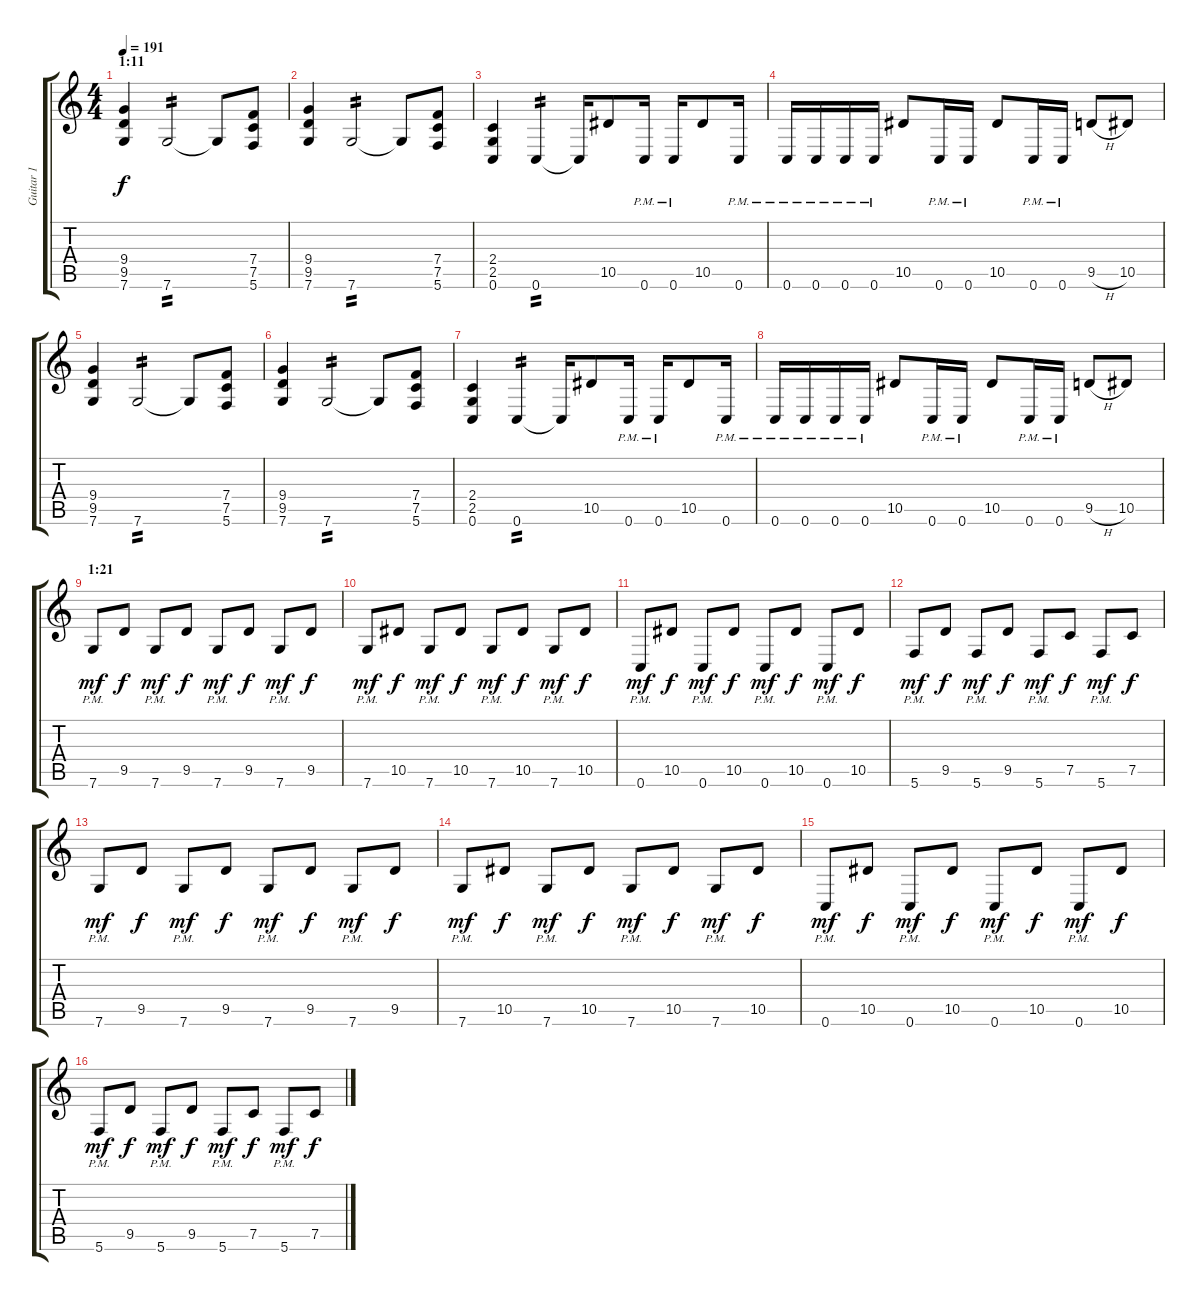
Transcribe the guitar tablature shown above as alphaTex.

\track ("Guitar 1" "Guitar 1") {instrument distortionguitar}
\staff {score tabs}
\tuning (C4 G3 Eb3 Bb2 F2 C2) {hide}
\ts (4 4)
\section ("" "1:11")
\tempo 191
\clef g2
\ks c
(9.4 9.5 7.6).4{dy f} 7.6.2{tp 2} 7.6{t}.8 (7.4 7.5 5.6).8 |
(9.4 9.5 7.6).4 7.6.2{tp 2} 7.6{t}.8 (7.4 7.5 5.6).8 |
(2.4 2.5 0.6).4 0.6.4{tp 2} 0.6{t}.16 10.5.8 0.6{pm}.16 0.6{pm}.16 10.5.8 0.6{pm}.16 |
0.6{pm}.16 0.6{pm}.16 0.6{pm}.16 0.6{pm}.16 10.5.8 0.6{pm}.16 0.6{pm}.16 10.5.8 0.6{pm}.16 0.6{pm}.16 9.5{h}.8 10.5.8 |
(9.4 9.5 7.6).4 7.6.2{tp 2} 7.6{t}.8 (7.4 7.5 5.6).8 |
(9.4 9.5 7.6).4 7.6.2{tp 2} 7.6{t}.8 (7.4 7.5 5.6).8 |
(2.4 2.5 0.6).4 0.6.4{tp 2} 0.6{t}.16 10.5.8 0.6{pm}.16 0.6{pm}.16 10.5.8 0.6{pm}.16 |
0.6{pm}.16 0.6{pm}.16 0.6{pm}.16 0.6{pm}.16 10.5.8 0.6{pm}.16 0.6{pm}.16 10.5.8 0.6{pm}.16 0.6{pm}.16 9.5{h}.8 10.5.8 |
\section ("" "1:21")
7.6{pm}.8{dy mf} 9.5.8{dy f} 7.6{pm}.8{dy mf} 9.5.8{dy f} 7.6{pm}.8{dy mf} 9.5.8{dy f} 7.6{pm}.8{dy mf} 9.5.8{dy f} |
7.6{pm}.8{dy mf} 10.5.8{dy f} 7.6{pm}.8{dy mf} 10.5.8{dy f} 7.6{pm}.8{dy mf} 10.5.8{dy f} 7.6{pm}.8{dy mf} 10.5.8{dy f} |
0.6{pm}.8{dy mf} 10.5.8{dy f} 0.6{pm}.8{dy mf} 10.5.8{dy f} 0.6{pm}.8{dy mf} 10.5.8{dy f} 0.6{pm}.8{dy mf} 10.5.8{dy f} |
5.6{pm}.8{dy mf} 9.5.8{dy f} 5.6{pm}.8{dy mf} 9.5.8{dy f} 5.6{pm}.8{dy mf} 7.5.8{dy f} 5.6{pm}.8{dy mf} 7.5.8{dy f} |
7.6{pm}.8{dy mf} 9.5.8{dy f} 7.6{pm}.8{dy mf} 9.5.8{dy f} 7.6{pm}.8{dy mf} 9.5.8{dy f} 7.6{pm}.8{dy mf} 9.5.8{dy f} |
7.6{pm}.8{dy mf} 10.5.8{dy f} 7.6{pm}.8{dy mf} 10.5.8{dy f} 7.6{pm}.8{dy mf} 10.5.8{dy f} 7.6{pm}.8{dy mf} 10.5.8{dy f} |
0.6{pm}.8{dy mf} 10.5.8{dy f} 0.6{pm}.8{dy mf} 10.5.8{dy f} 0.6{pm}.8{dy mf} 10.5.8{dy f} 0.6{pm}.8{dy mf} 10.5.8{dy f} |
5.6{pm}.8{dy mf} 9.5.8{dy f} 5.6{pm}.8{dy mf} 9.5.8{dy f} 5.6{pm}.8{dy mf} 7.5.8{dy f} 5.6{pm}.8{dy mf} 7.5.8{dy f}
